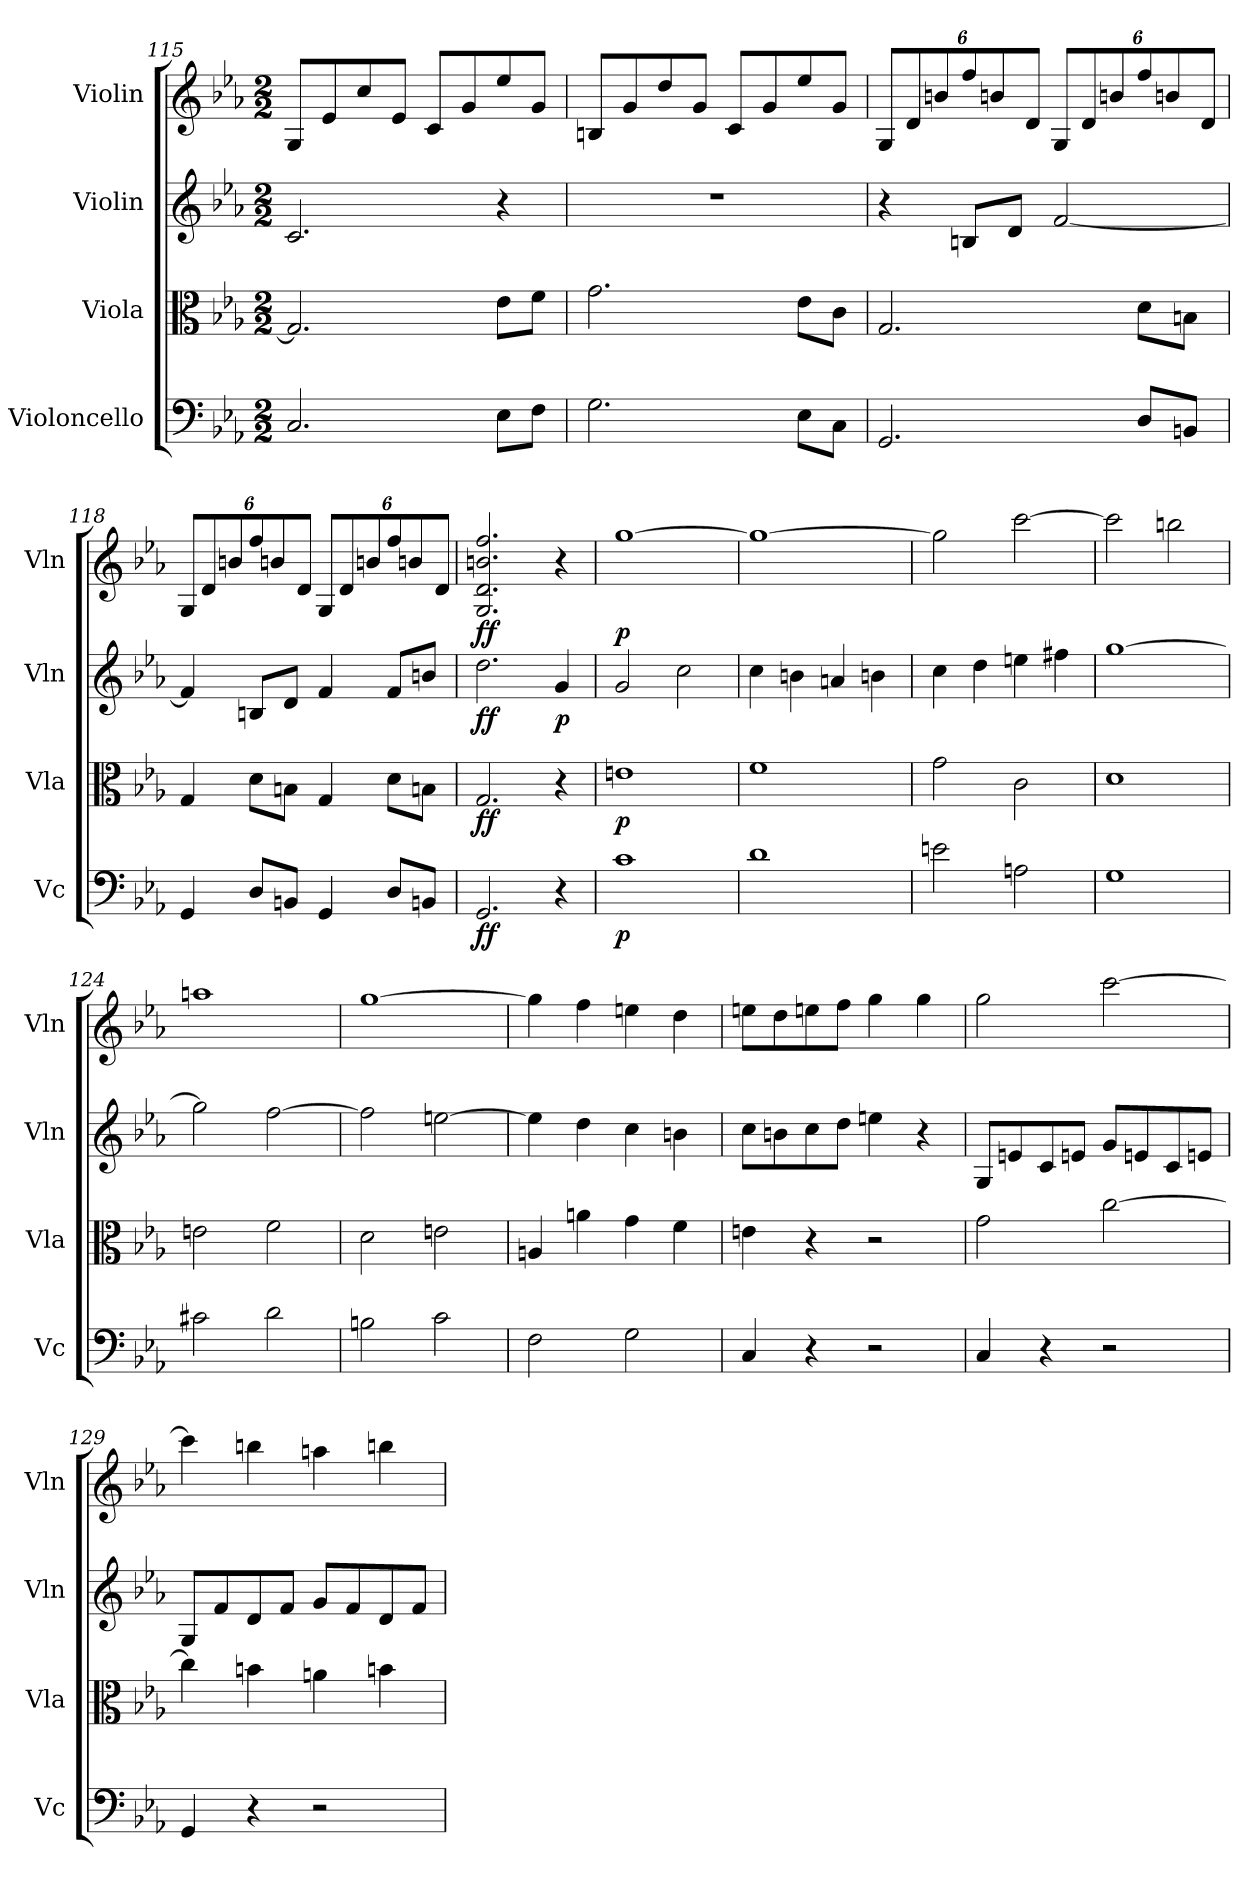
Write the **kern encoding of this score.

**kern	**dynam	**kern	**dynam	**kern	**dynam	**kern	**dynam
*part4	*part4	*part3	*part3	*part2	*part2	*part1	*part1
*staff4	*staff4	*staff3	*staff3	*staff2	*staff2	*staff1	*staff1
*I"Violoncello	*	*I"Viola	*	*I"Violin	*	*I"Violin	*
*I'Vc	*	*I'Vla	*	*I'Vln	*	*I'Vln	*
*clefF4	*	*clefC3	*	*clefG2	*	*clefG2	*
*k[b-e-a-]	*	*k[b-e-a-]	*	*k[b-e-a-]	*	*k[b-e-a-]	*
*M2/2	*	*M2/2	*	*M2/2	*	*M2/2	*
=115	=115	=115	=115	=115	=115	=115	=115
2.C/	.	2.G/]	.	2.c/	.	8G/L	.
.	.	.	.	.	.	8e-/	.
.	.	.	.	.	.	8cc/	.
.	.	.	.	.	.	8e-/J	.
.	.	.	.	.	.	8c/L	.
.	.	.	.	.	.	8g/	.
8E-\L	.	8e-\L	.	4r	.	8ee-/	.
8F\J	.	8f\J	.	.	.	8g/J	.
=116	=116	=116	=116	=116	=116	=116	=116
2.G\	.	2.g\	.	1r	.	8Bn/L	.
.	.	.	.	.	.	8g/	.
.	.	.	.	.	.	8dd/	.
.	.	.	.	.	.	8g/J	.
.	.	.	.	.	.	8c/L	.
.	.	.	.	.	.	8g/	.
8E-\L	.	8e-\L	.	.	.	8ee-/	.
8C\J	.	8c\J	.	.	.	8g/J	.
=117	=117	=117	=117	=117	=117	=117	=117
2.GG/	.	2.G/	.	4r	.	12G/L	.
.	.	.	.	.	.	12d/	.
.	.	.	.	.	.	12bn/	.
.	.	.	.	8Bn/L	.	12ff/	.
.	.	.	.	.	.	12bn/	.
.	.	.	.	8d/J	.	.	.
.	.	.	.	.	.	12d/J	.
.	.	.	.	[2f/	.	12G/L	.
.	.	.	.	.	.	12d/	.
.	.	.	.	.	.	12bn/	.
8D/L	.	8d\L	.	.	.	12ff/	.
.	.	.	.	.	.	12bn/	.
8BBn/J	.	8Bn\J	.	.	.	.	.
.	.	.	.	.	.	12d/J	.
=118	=118	=118	=118	=118	=118	=118	=118
4GG/	.	4G/	.	4f/]	.	12G/L	.
.	.	.	.	.	.	12d/	.
.	.	.	.	.	.	12bn/	.
8D/L	.	8d\L	.	8Bn/L	.	12ff/	.
.	.	.	.	.	.	12bn/	.
8BBn/J	.	8Bn\J	.	8d/J	.	.	.
.	.	.	.	.	.	12d/J	.
4GG/	.	4G/	.	4f/	.	12G/L	.
.	.	.	.	.	.	12d/	.
.	.	.	.	.	.	12bn/	.
8D/L	.	8d\L	.	8f/L	.	12ff/	.
.	.	.	.	.	.	12bn/	.
8BBn/J	.	8Bn\J	.	8bn/J	.	.	.
.	.	.	.	.	.	12d/J	.
=119	=119	=119	=119	=119	=119	=119	=119
2.GG/	ff	2.G/	ff	2.dd\	ff	2.G/ 2.d/ 2.bn/ 2.ff/	ff
4r	.	4r	.	4g/	p	4r	.
=120	=120	=120	=120	=120	=120	=120	=120
1c	p	1en	p	2g/	.	[1gg	p
.	.	.	.	2cc\	.	.	.
=121	=121	=121	=121	=121	=121	=121	=121
1d	.	1f	.	4cc\	.	1gg_	.
.	.	.	.	4bn\	.	.	.
.	.	.	.	4an/	.	.	.
.	.	.	.	4bn\	.	.	.
=122	=122	=122	=122	=122	=122	=122	=122
2en\	.	2g\	.	4cc\	.	2gg\]	.
.	.	.	.	4dd\	.	.	.
2An\	.	2c\	.	4een\	.	[2ccc\	.
.	.	.	.	4ff#X\	.	.	.
=123	=123	=123	=123	=123	=123	=123	=123
1G	.	1d	.	[1gg	.	2ccc\]	.
.	.	.	.	.	.	2bbn\	.
=124	=124	=124	=124	=124	=124	=124	=124
2c#X\	.	2en\	.	2gg\]	.	1aan	.
2d\	.	2f\	.	[2ff\	.	.	.
=125	=125	=125	=125	=125	=125	=125	=125
2Bn\	.	2d\	.	2ff\]	.	[1gg	.
2c\	.	2en\	.	[2een\	.	.	.
=126	=126	=126	=126	=126	=126	=126	=126
2F\	.	4An/	.	4ee\]	.	4gg\]	.
.	.	4an\	.	4dd\	.	4ff\	.
2G\	.	4g\	.	4cc\	.	4een\	.
.	.	4f\	.	4bn\	.	4dd\	.
=127	=127	=127	=127	=127	=127	=127	=127
4C/	.	4en\	.	8cc\L	.	8een\L	.
.	.	.	.	8bn\	.	8dd\	.
4r	.	4r	.	8cc\	.	8een\	.
.	.	.	.	8dd\J	.	8ff\J	.
2r	.	2r	.	4een\	.	4gg\	.
.	.	.	.	4r	.	4gg\	.
=128	=128	=128	=128	=128	=128	=128	=128
4C/	.	2g\	.	8G/L	.	2gg\	.
.	.	.	.	8en/	.	.	.
4r	.	.	.	8c/	.	.	.
.	.	.	.	8en/J	.	.	.
2r	.	[2cc\	.	8g/L	.	[2ccc\	.
.	.	.	.	8en/	.	.	.
.	.	.	.	8c/	.	.	.
.	.	.	.	8en/J	.	.	.
=129	=129	=129	=129	=129	=129	=129	=129
4GG/	.	4cc\]	.	8G/L	.	4ccc\]	.
.	.	.	.	8f/	.	.	.
4r	.	4bn\	.	8d/	.	4bbn\	.
.	.	.	.	8f/J	.	.	.
2r	.	4an\	.	8g/L	.	4aan\	.
.	.	.	.	8f/	.	.	.
.	.	4bn\	.	8d/	.	4bbn\	.
.	.	.	.	8f/J	.	.	.
=	=	=	=	=	=	=	=
*-	*-	*-	*-	*-	*-	*-	*-
